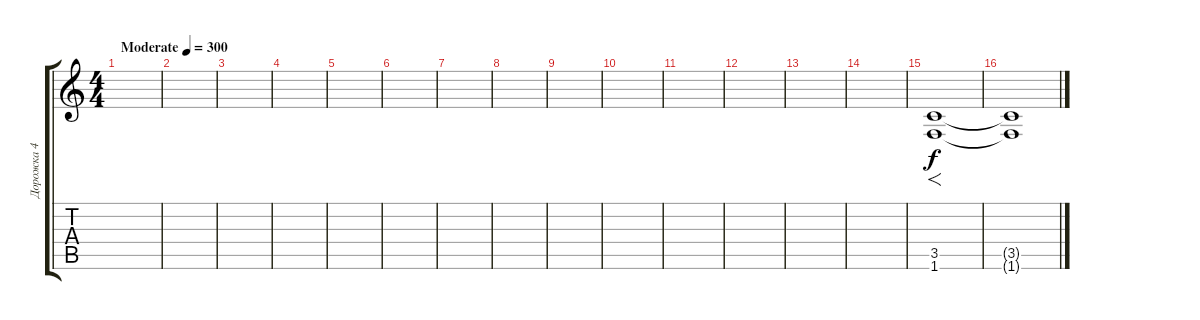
\track ("Дорожка 4" "Дорожка 4") {instrument overdrivenguitar}
\staff {score tabs}
\tuning (E4 B3 G3 D3 A2 E2) {hide}
\ts (4 4)
\tempo (300 "Moderate")
\clef g2
\ks c
|
|
|
|
|
|
|
|
|
|
|
|
|
|
(3.5 1.6).1{f} |
(3.5{t} 1.6{t}).1
